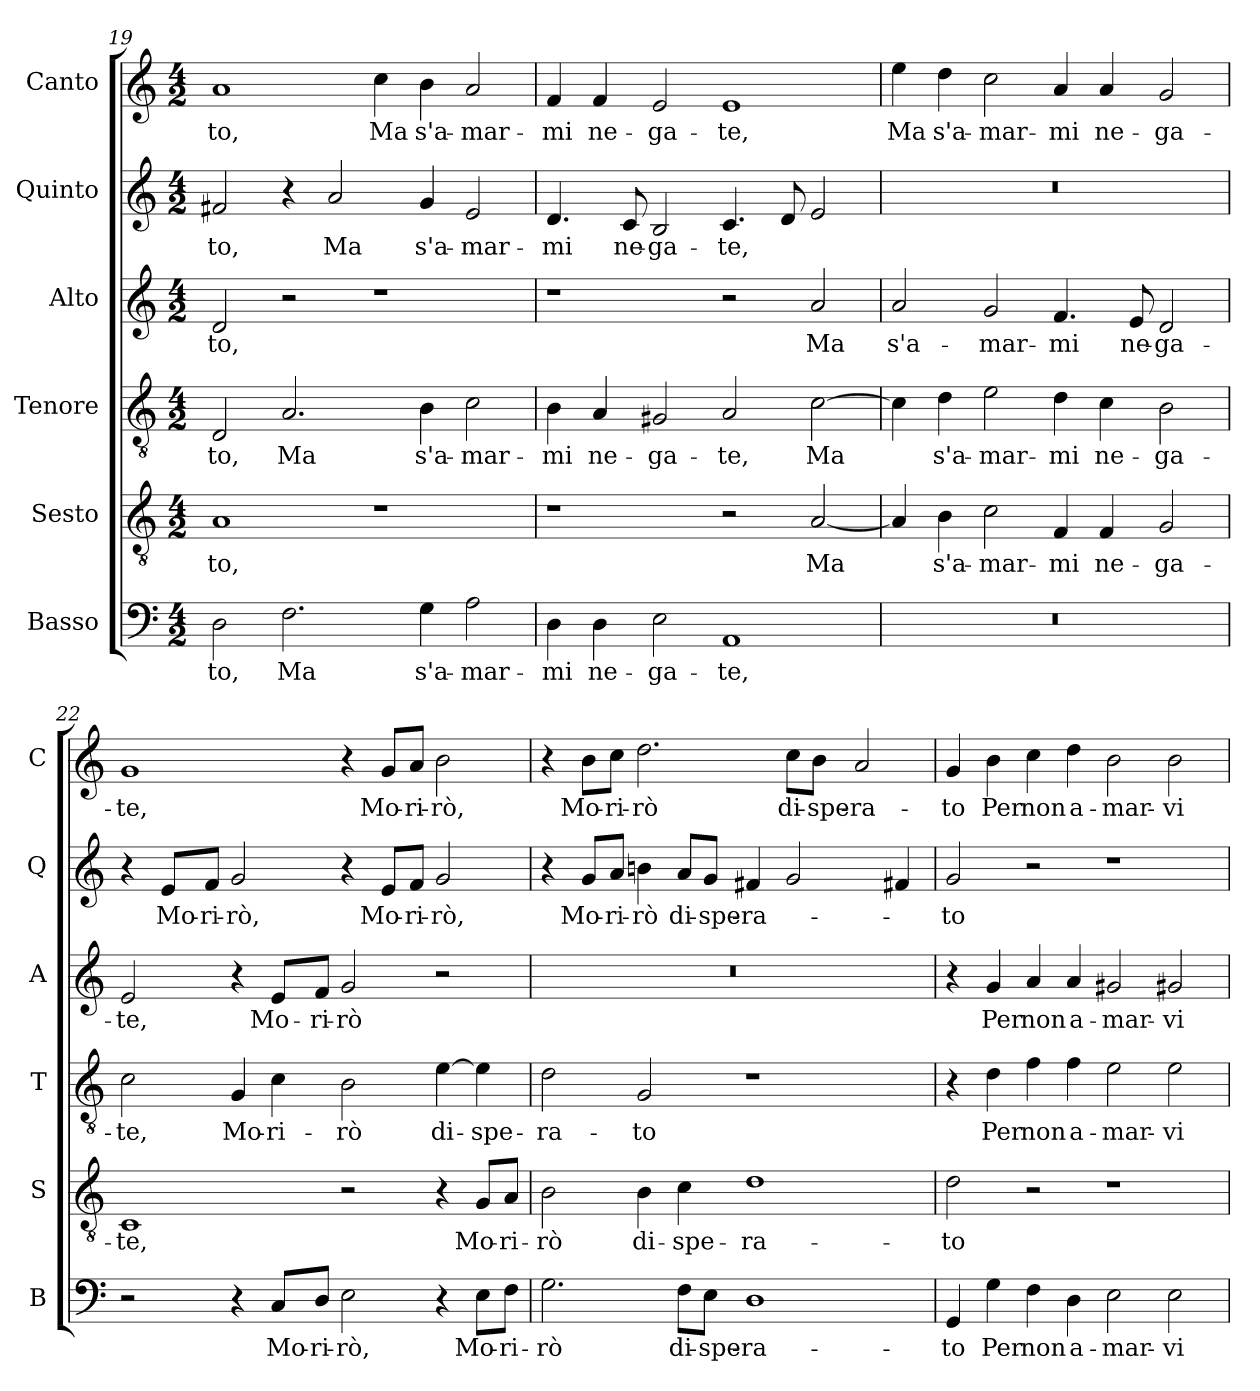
**kern	**text	**kern	**text	**kern	**text	**kern	**text	**kern	**text	**kern	**text
*part6	*part6	*part5	*part5	*part4	*part4	*part3	*part3	*part2	*part2	*part1	*part1
*staff6	*staff6	*staff5	*staff5	*staff4	*staff4	*staff3	*staff3	*staff2	*staff2	*staff1	*staff1
*I"Basso	*	*I"Sesto	*	*I"Tenore	*	*I"Alto	*	*I"Quinto	*	*I"Canto	*
*I'B	*	*I'S	*	*I'T	*	*I'A	*	*I'Q	*	*I'C	*
*clefF4	*	*clefGv2	*	*clefGv2	*	*clefG2	*	*clefG2	*	*clefG2	*
*k[]	*	*k[]	*	*k[]	*	*k[]	*	*k[]	*	*k[]	*
*a:	*	*a:	*	*a:	*	*a:	*	*a:	*	*a:	*
*M4/2	*	*M4/2	*	*M4/2	*	*M4/2	*	*M4/2	*	*M4/2	*
=19	=19	=19	=19	=19	=19	=19	=19	=19	=19	=19	=19
2D	-to,	1A	-to,	2D	-to,	2d	-to,	2f#X	-to,	1a	-to,
2.F	Ma	.	.	2.A	Ma	2r	.	4r	.	.	.
.	.	.	.	.	.	.	.	2a	Ma	.	.
.	.	1r	.	.	.	1r	.	.	.	4cc	Ma
4G	s'a-	.	.	4B	s'a-	.	.	4g	s'a-	4b	s'a-
2A	-mar-	.	.	2c	-mar-	.	.	2e	-mar-	2a	-mar-
=20	=20	=20	=20	=20	=20	=20	=20	=20	=20	=20	=20
4D	-mi	1r	.	4B	-mi	1r	.	4.d	-mi	4f	-mi
4D	ne-	.	.	4A	ne-	.	.	.	.	4f	ne-
.	.	.	.	.	.	.	.	8c	ne-	.	.
2E	-ga-	.	.	2G#X	-ga-	.	.	2B	-ga-	2e	-ga-
1AA	-te,	2r	.	2A	-te,	2r	.	4.c	-te,	1e	-te,
.	.	.	.	.	.	.	.	8d	.	.	.
.	.	[2A	Ma	[2c	Ma	2a	Ma	2e	.	.	.
=21	=21	=21	=21	=21	=21	=21	=21	=21	=21	=21	=21
0r	.	4A]	.	4c]	.	2a	s'a-	0r	.	4ee	Ma
.	.	4B	s'a-	4d	s'a-	.	.	.	.	4dd	s'a-
.	.	2c	-mar-	2e	-mar-	2g	-mar-	.	.	2cc	-mar-
.	.	4F	-mi	4d	-mi	4.f	-mi	.	.	4a	-mi
.	.	4F	ne-	4c	ne-	.	.	.	.	4a	ne-
.	.	.	.	.	.	8e	ne-	.	.	.	.
.	.	2G	-ga-	2B	-ga-	2d	-ga-	.	.	2g	-ga-
=22	=22	=22	=22	=22	=22	=22	=22	=22	=22	=22	=22
2r	.	1C	-te,	2c	-te,	2e	-te,	4r	.	1g	-te,
.	.	.	.	.	.	.	.	8e/L	Mo-	.	.
.	.	.	.	.	.	.	.	8f/J	-ri-	.	.
4r	.	.	.	4G	Mo-	4r	.	2g	-rò,	.	.
8C/L	Mo-	.	.	4c	-ri-	8e/L	Mo-	.	.	.	.
8D/J	-ri-	.	.	.	.	8f/J	-ri-	.	.	.	.
2E	-rò,	2r	.	2B	-rò	2g	-rò	4r	.	4r	.
.	.	.	.	.	.	.	.	8e/L	Mo-	8g/L	Mo-
.	.	.	.	.	.	.	.	8f/J	-ri-	8a/J	-ri-
4r	.	4r	.	[4e	di-	2r	.	2g	-rò,	2b	-rò,
8E\L	Mo-	8G/L	Mo-	4e]	-spe-	.	.	.	.	.	.
8F\J	-ri-	8A/J	-ri-	.	.	.	.	.	.	.	.
=23	=23	=23	=23	=23	=23	=23	=23	=23	=23	=23	=23
2.G	-rò	2B	-rò	2d	-ra-	0r	.	4r	.	4r	.
.	.	.	.	.	.	.	.	8g/L	Mo-	8b\L	Mo-
.	.	.	.	.	.	.	.	8a/J	-ri-	8cc\J	-ri-
.	.	4B	di-	2G	-to	.	.	4bn	-rò	2.dd	-rò
8F\L	di-	4c	-spe-	.	.	.	.	8a/L	di-	.	.
8E\J	-spe-	.	.	.	.	.	.	8g/J	-spe-	.	.
1D	-ra-	1d	-ra-	1r	.	.	.	4f#X	-ra-	.	.
.	.	.	.	.	.	.	.	2g	.	8cc\L	di-
.	.	.	.	.	.	.	.	.	.	8b\J	-spe-
.	.	.	.	.	.	.	.	.	.	2a	-ra-
.	.	.	.	.	.	.	.	4f#X	.	.	.
=24	=24	=24	=24	=24	=24	=24	=24	=24	=24	=24	=24
4GG	-to	2d	-to	4r	.	4r	.	2g	-to	4g	-to
4G	Per	.	.	4d	Per	4g	Per	.	.	4b	Per
4F	non	2r	.	4f	non	4a	non	2r	.	4cc	non
4D	a-	.	.	4f	a-	4a	a-	.	.	4dd	a-
2E	-mar-	1r	.	2e	-mar-	2g#X	-mar-	1r	.	2b	-mar-
2E	-vi	.	.	2e	-vi	2g#X	-vi	.	.	2b	-vi
=	=	=	=	=	=	=	=	=	=	=	=
*-	*-	*-	*-	*-	*-	*-	*-	*-	*-	*-	*-
